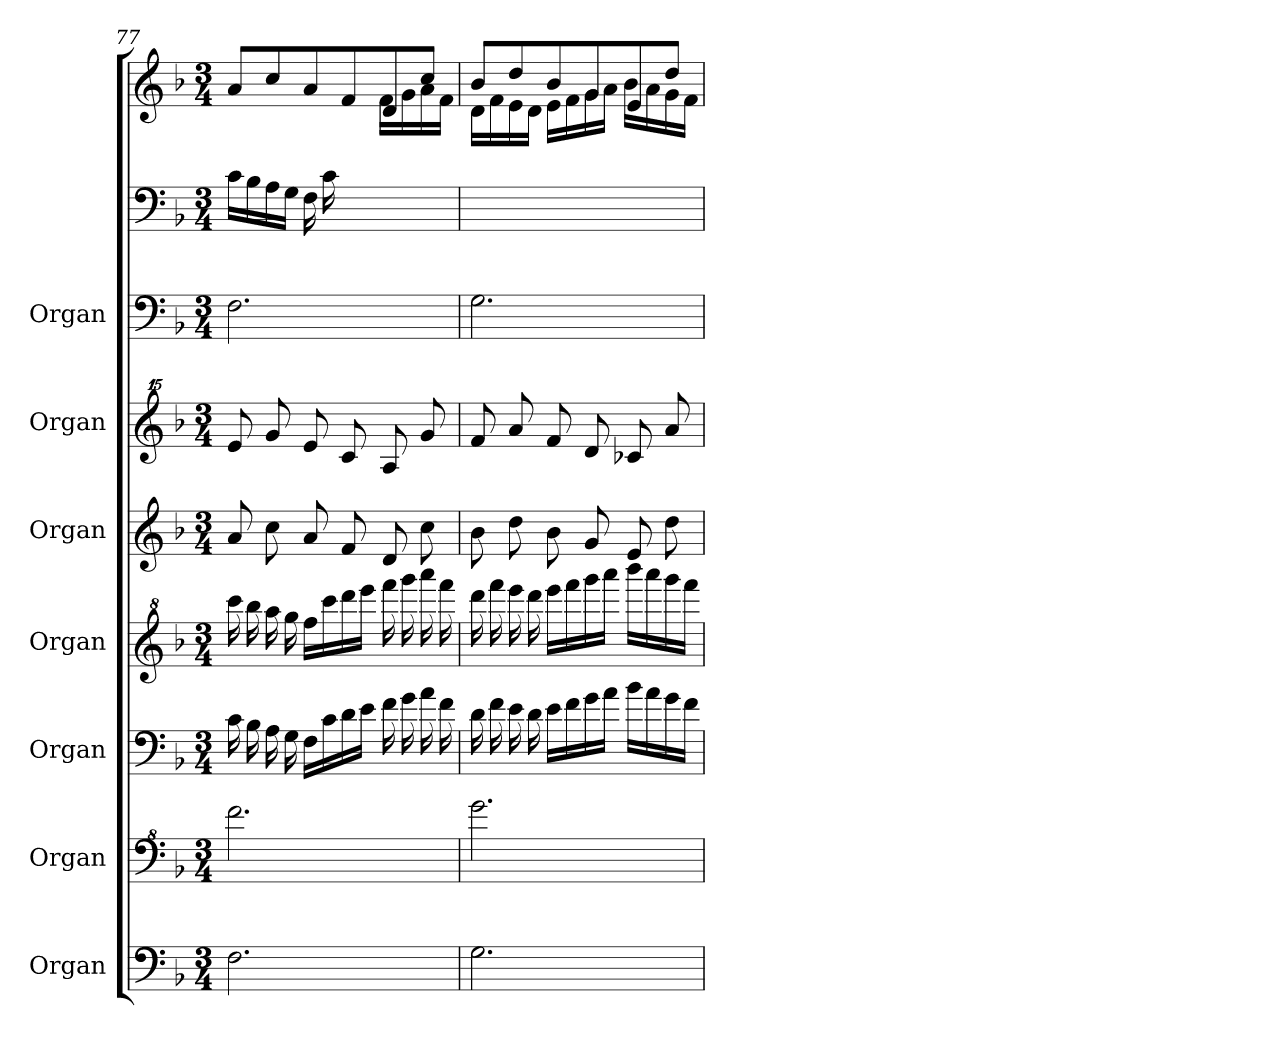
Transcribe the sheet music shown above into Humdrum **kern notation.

**kern	**kern	**kern	**kern	**kern	**kern	**kern	**kern	**kern
*part7	*part6	*part5	*part4	*part3	*part2	*part1	*part1	*part1
*staff9	*staff8	*staff7	*staff6	*staff5	*staff4	*staff3	*staff2	*staff1
*I"Organ	*I"Organ	*I"Organ	*I"Organ	*I"Organ	*I"Organ	*I"Organ	*	*
*	*I'Org.	*	*	*	*	*	*	*
*clefF4	*clefF^4	*clefF4	*clefG^2	*clefG2	*clefG^^2	*clefF4	*clefF4	*clefG2
*k[b-]	*k[b-]	*k[b-]	*k[b-]	*k[b-]	*k[b-]	*k[b-]	*k[b-]	*k[b-]
*M3/4	*M3/4	*M3/4	*M3/4	*M3/4	*M3/4	*M3/4	*M3/4	*M3/4
=77	=77	=77	=77	=77	=77	=77	=77	=77
*	*	*	*	*	*	*	*^	*^
2.F\	2.ff\	16c\	16cccc\	8a/	8eee/	2.F\	16c\LL	2.ryy	8a/L	4.ryy
.	.	16B-\	16bbb-\	.	.	.	16B-\	.	.	.
.	.	16A\	16aaa\	8cc\	8ggg/	.	16A\	.	8cc/	.
.	.	16G\	16ggg\	.	.	.	16G\JJ	.	.	.
.	.	16F\LL	16fff\LL	8a/	8eee/	.	16F\LL	.	8a/	.
.	.	16c\	16cccc\	.	.	.	16c\	.	.	.
.	.	16d\	16dddd\	8f/	8ccc/	.	4.ryy	.	8f/	16d\
.	.	16e\JJ	16eeee\JJ	.	.	.	.	.	.	16e\JJ
.	.	16f\	16ffff\	8d/	8aa/	.	.	.	8d/	16f\LL
.	.	16g\	16gggg\	.	.	.	.	.	.	16g\
.	.	16a\	16aaaa\	8cc\	8ggg/	.	.	.	8cc/J	16a\
.	.	16f\	16ffff\	.	.	.	.	.	.	16f\JJ
*	*	*	*	*	*	*	*v	*v	*	*
!!LO:PB:g=z	!!
=78	=78	=78	=78	=78	=78	=78	=78	=78	=78
2.G\	2.gg\	16d\	16dddd\	8b-\	8fff/	2.G\	2.ryy	8b-/L	16d\LL
.	.	16f\	16ffff\	.	.	.	.	.	16f\
.	.	16e\	16eeee\	8dd\	8aaa/	.	.	8dd/	16e\
.	.	16d\	16dddd\	.	.	.	.	.	16d\JJ
.	.	16e\LL	16eeee\LL	8b-\	8fff/	.	.	8b-/	16e\LL
.	.	16f\	16ffff\	.	.	.	.	.	16f\
.	.	16g\	16gggg\	8g/	8ddd/	.	.	8g/	16g\
.	.	16a\JJ	16aaaa\JJ	.	.	.	.	.	16a\JJ
.	.	16b-\LL	16bbbb-\LL	8e/	8ccc-X/	.	.	8e/	16b-\LL
.	.	16a\	16aaaa\	.	.	.	.	.	16a\
.	.	16g\	16gggg\	8dd\	8aaa/	.	.	8dd/J	16g\
.	.	16f\JJ	16ffff\JJ	.	.	.	.	.	16f\JJ
*	*	*	*	*	*	*	*	*v	*v
=	=	=	=	=	=	=	=	=
*-	*-	*-	*-	*-	*-	*-	*-	*-
